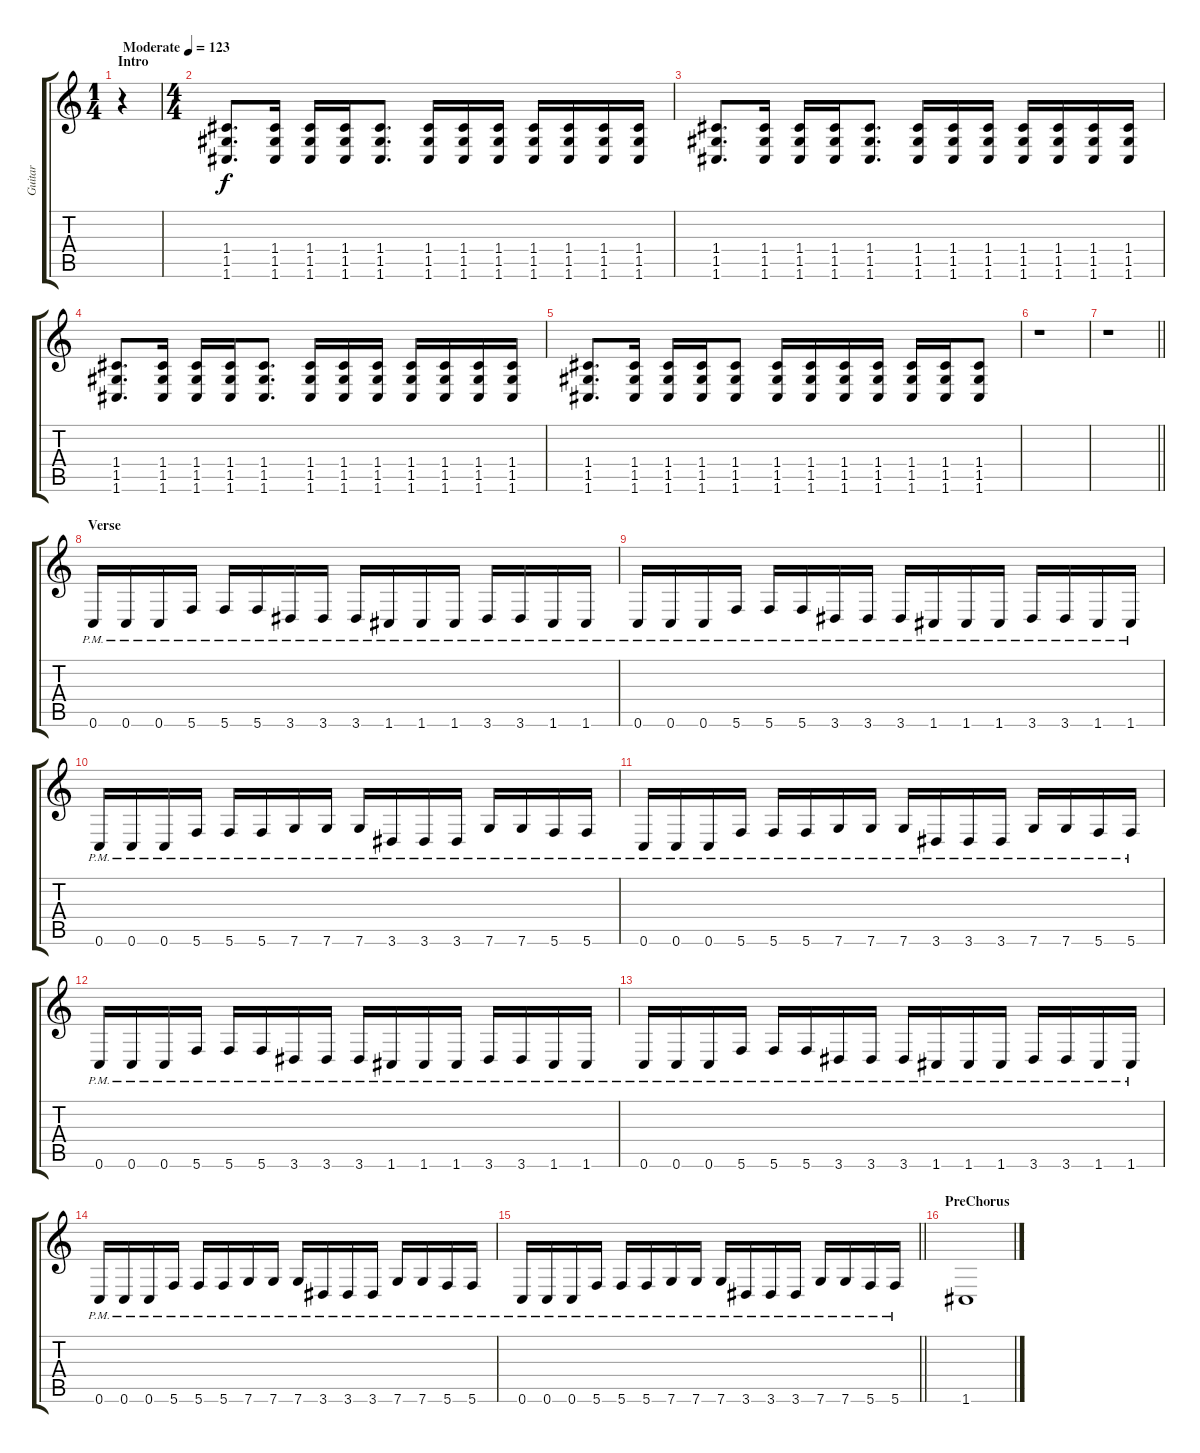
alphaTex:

\track ("Guitar" "Guitar") {instrument distortionguitar}
\staff {score tabs}
\tuning (D4 A3 F3 C3 G2 C2) {hide}
\ts (1 4)
\section ("" "Intro")
\tempo (123 "Moderate")
\clef g2
\ks c
r.4{dy f instrument distortionguitar} |
\ts (4 4)
(1.4 1.5 1.6).8{d} (1.4 1.5 1.6).16 (1.4 1.5 1.6).16 (1.4 1.5 1.6).16 (1.4 1.5 1.6).8{d} (1.4 1.5 1.6).16 (1.4 1.5 1.6).16 (1.4 1.5 1.6).16 (1.4 1.5 1.6).16 (1.4 1.5 1.6).16 (1.4 1.5 1.6).16 (1.4 1.5 1.6).16 |
(1.4 1.5 1.6).8{d} (1.4 1.5 1.6).16 (1.4 1.5 1.6).16 (1.4 1.5 1.6).16 (1.4 1.5 1.6).8{d} (1.4 1.5 1.6).16 (1.4 1.5 1.6).16 (1.4 1.5 1.6).16 (1.4 1.5 1.6).16 (1.4 1.5 1.6).16 (1.4 1.5 1.6).16 (1.4 1.5 1.6).16 |
(1.4 1.5 1.6).8{d} (1.4 1.5 1.6).16 (1.4 1.5 1.6).16 (1.4 1.5 1.6).16 (1.4 1.5 1.6).8{d} (1.4 1.5 1.6).16 (1.4 1.5 1.6).16 (1.4 1.5 1.6).16 (1.4 1.5 1.6).16 (1.4 1.5 1.6).16 (1.4 1.5 1.6).16 (1.4 1.5 1.6).16 |
(1.4 1.5 1.6).8{d} (1.4 1.5 1.6).16 (1.4 1.5 1.6).16 (1.4 1.5 1.6).16 (1.4 1.5 1.6).8 (1.4 1.5 1.6).16 (1.4 1.5 1.6).16 (1.4 1.5 1.6).16 (1.4 1.5 1.6).16 (1.4 1.5 1.6).16 (1.4 1.5 1.6).16 (1.4 1.5 1.6).8 |
r.1 |
\barLineRight lightlight
r.1 |
\section ("" "Verse")
0.6{pm}.16 0.6{pm}.16 0.6{pm}.16 5.6{pm}.16 5.6{pm}.16 5.6{pm}.16 3.6{pm}.16 3.6{pm}.16 3.6{pm}.16 1.6{pm}.16 1.6{pm}.16 1.6{pm}.16 3.6{pm}.16 3.6{pm}.16 1.6{pm}.16 1.6{pm}.16 |
0.6{pm}.16 0.6{pm}.16 0.6{pm}.16 5.6{pm}.16 5.6{pm}.16 5.6{pm}.16 3.6{pm}.16 3.6{pm}.16 3.6{pm}.16 1.6{pm}.16 1.6{pm}.16 1.6{pm}.16 3.6{pm}.16 3.6{pm}.16 1.6{pm}.16 1.6{pm}.16 |
0.6{pm}.16 0.6{pm}.16 0.6{pm}.16 5.6{pm}.16 5.6{pm}.16 5.6{pm}.16 7.6{pm}.16 7.6{pm}.16 7.6{pm}.16 3.6{pm}.16 3.6{pm}.16 3.6{pm}.16 7.6{pm}.16 7.6{pm}.16 5.6{pm}.16 5.6{pm}.16 |
0.6{pm}.16 0.6{pm}.16 0.6{pm}.16 5.6{pm}.16 5.6{pm}.16 5.6{pm}.16 7.6{pm}.16 7.6{pm}.16 7.6{pm}.16 3.6{pm}.16 3.6{pm}.16 3.6{pm}.16 7.6{pm}.16 7.6{pm}.16 5.6{pm}.16 5.6{pm}.16 |
0.6{pm}.16 0.6{pm}.16 0.6{pm}.16 5.6{pm}.16 5.6{pm}.16 5.6{pm}.16 3.6{pm}.16 3.6{pm}.16 3.6{pm}.16 1.6{pm}.16 1.6{pm}.16 1.6{pm}.16 3.6{pm}.16 3.6{pm}.16 1.6{pm}.16 1.6{pm}.16 |
0.6{pm}.16 0.6{pm}.16 0.6{pm}.16 5.6{pm}.16 5.6{pm}.16 5.6{pm}.16 3.6{pm}.16 3.6{pm}.16 3.6{pm}.16 1.6{pm}.16 1.6{pm}.16 1.6{pm}.16 3.6{pm}.16 3.6{pm}.16 1.6{pm}.16 1.6{pm}.16 |
0.6{pm}.16 0.6{pm}.16 0.6{pm}.16 5.6{pm}.16 5.6{pm}.16 5.6{pm}.16 7.6{pm}.16 7.6{pm}.16 7.6{pm}.16 3.6{pm}.16 3.6{pm}.16 3.6{pm}.16 7.6{pm}.16 7.6{pm}.16 5.6{pm}.16 5.6{pm}.16 |
\barLineRight lightlight
0.6{pm}.16 0.6{pm}.16 0.6{pm}.16 5.6{pm}.16 5.6{pm}.16 5.6{pm}.16 7.6{pm}.16 7.6{pm}.16 7.6{pm}.16 3.6{pm}.16 3.6{pm}.16 3.6{pm}.16 7.6{pm}.16 7.6{pm}.16 5.6{pm}.16 5.6{pm}.16 |
\section ("" "PreChorus")
1.6.1{volume 10 balance 8}
